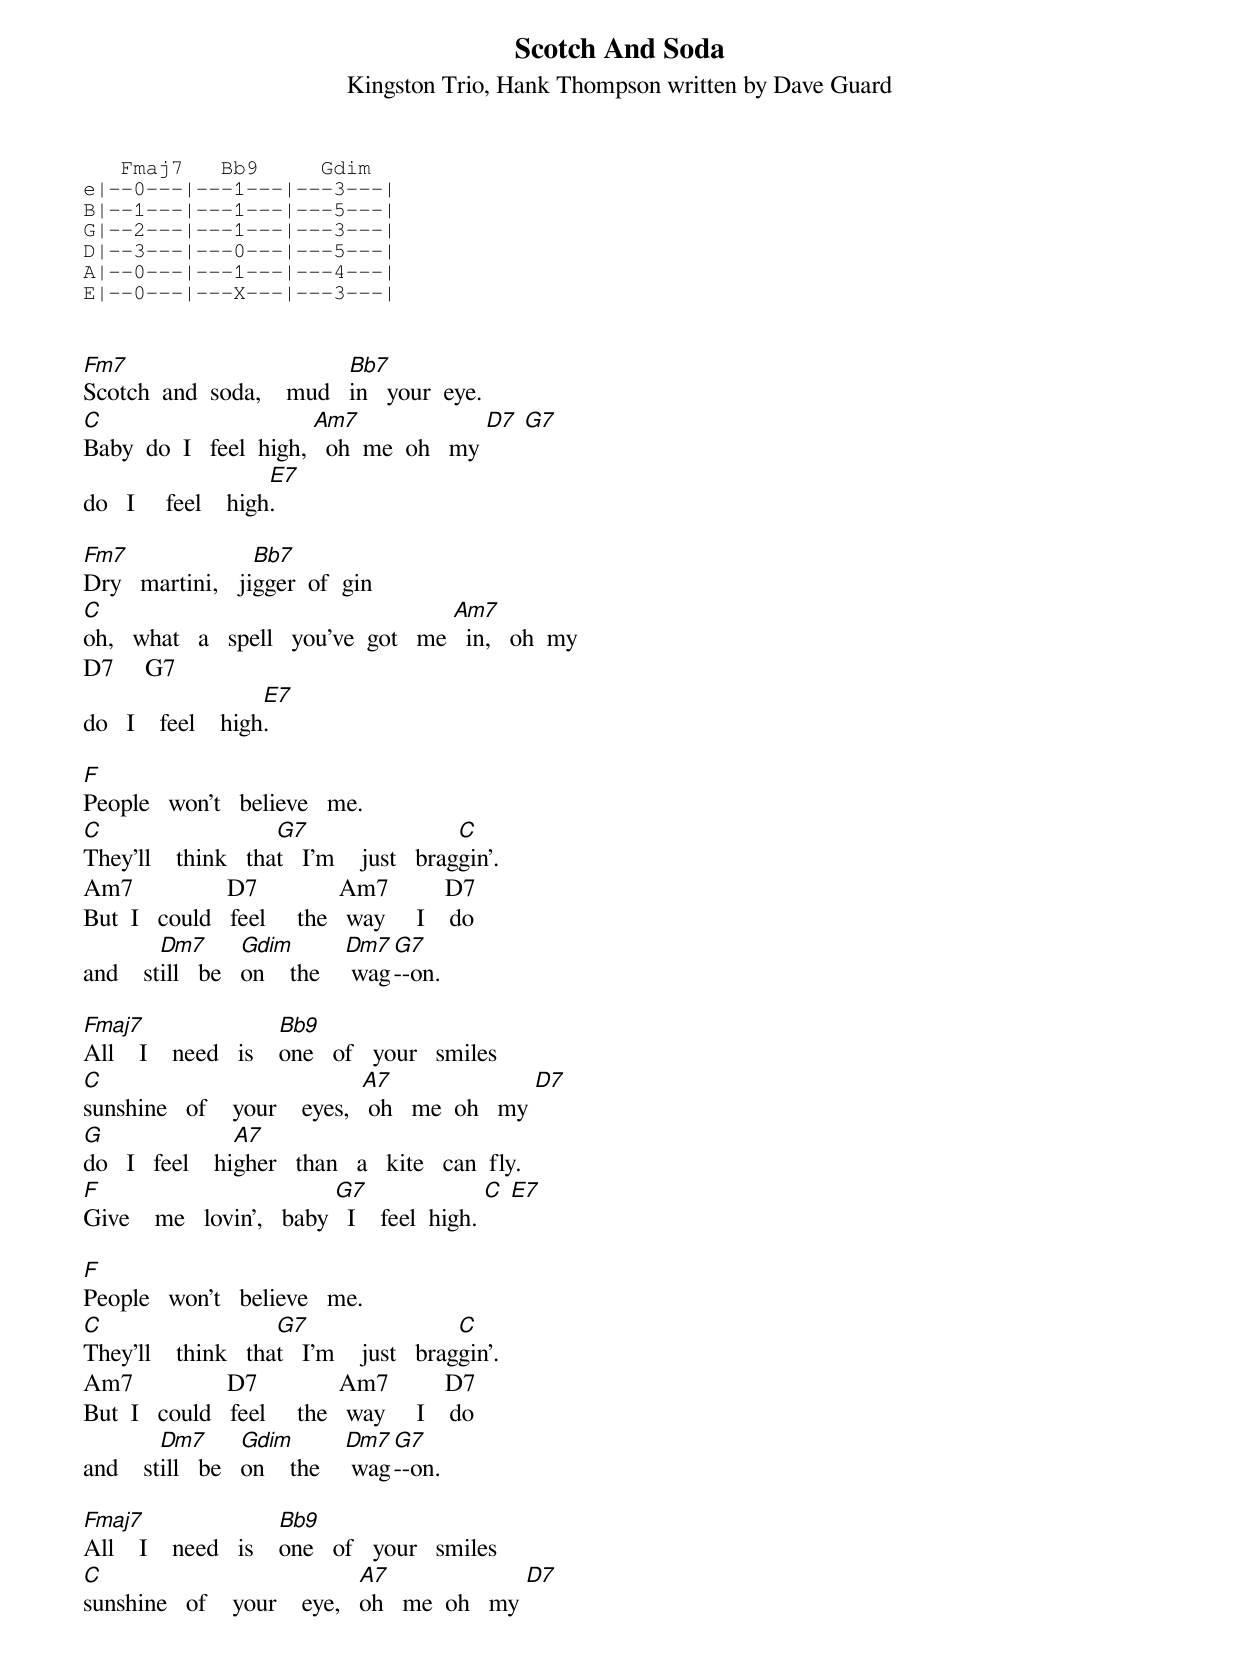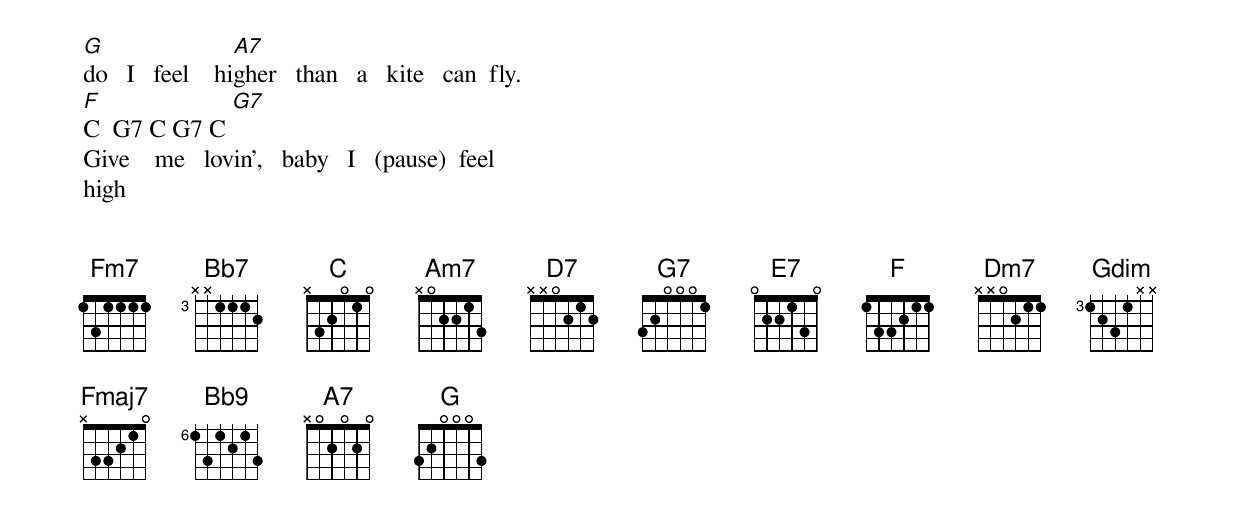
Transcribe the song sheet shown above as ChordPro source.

{title: Scotch And Soda}
{subtitle: Kingston Trio, Hank Thompson written by Dave Guard}
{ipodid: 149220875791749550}

{sot}
   Fmaj7   Bb9     Gdim
e|--0---|---1---|---3---|
B|--1---|---1---|---5---|
G|--2---|---1---|---3---|
D|--3---|---0---|---5---|
A|--0---|---1---|---4---|
E|--0---|---X---|---3---|
{eot}


[Fm7]Scotch  and  soda,    mud   [Bb7]in   your  eye.
[C]Baby  do  I   feel  high, [Am7]  oh  me  oh   my [D7] [G7]
do   I     feel    high[E7].

[Fm7]Dry   martini,   ji[Bb7]gger  of  gin
[C]oh,   what   a   spell   you've  got   me [Am7]  in,   oh  my
D7     G7
do   I    feel    high[E7].

[F]People   won't   believe   me.
[C]They'll    think   tha[G7]t   I'm    just   brag[C]gin'.
Am7               D7             Am7         D7
But  I   could   feel     the   way     I    do
and    st[Dm7]ill   be   [Gdim]on    the    [Dm7] wag[G7]--on.

[Fmaj7]All    I    need   is    [Bb9]one   of   your   smiles
[C]sunshine   of    your    eyes,  [A7] oh   me  oh   my [D7]
[G]do   I   feel    hi[A7]gher   than   a   kite   can  fly.
[F]Give    me   lovin',   baby [G7]  I    feel  high. [C] [E7]

[F]People   won't   believe   me.
[C]They'll    think   tha[G7]t   I'm    just   brag[C]gin'.
Am7               D7             Am7         D7
But  I   could   feel     the   way     I    do
and    st[Dm7]ill   be   [Gdim]on    the    [Dm7] wag[G7]--on.

[Fmaj7]All    I    need   is    [Bb9]one   of   your   smiles
[C]sunshine   of    your    eye,   [A7]oh   me  oh   my [D7]
[G]do   I   feel    hi[A7]gher   than   a   kite   can  fly.
[F]C  G7 C G7 C [G7]
Give    me   lovin',   baby   I   (pause)  feel
high

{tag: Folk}

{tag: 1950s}
